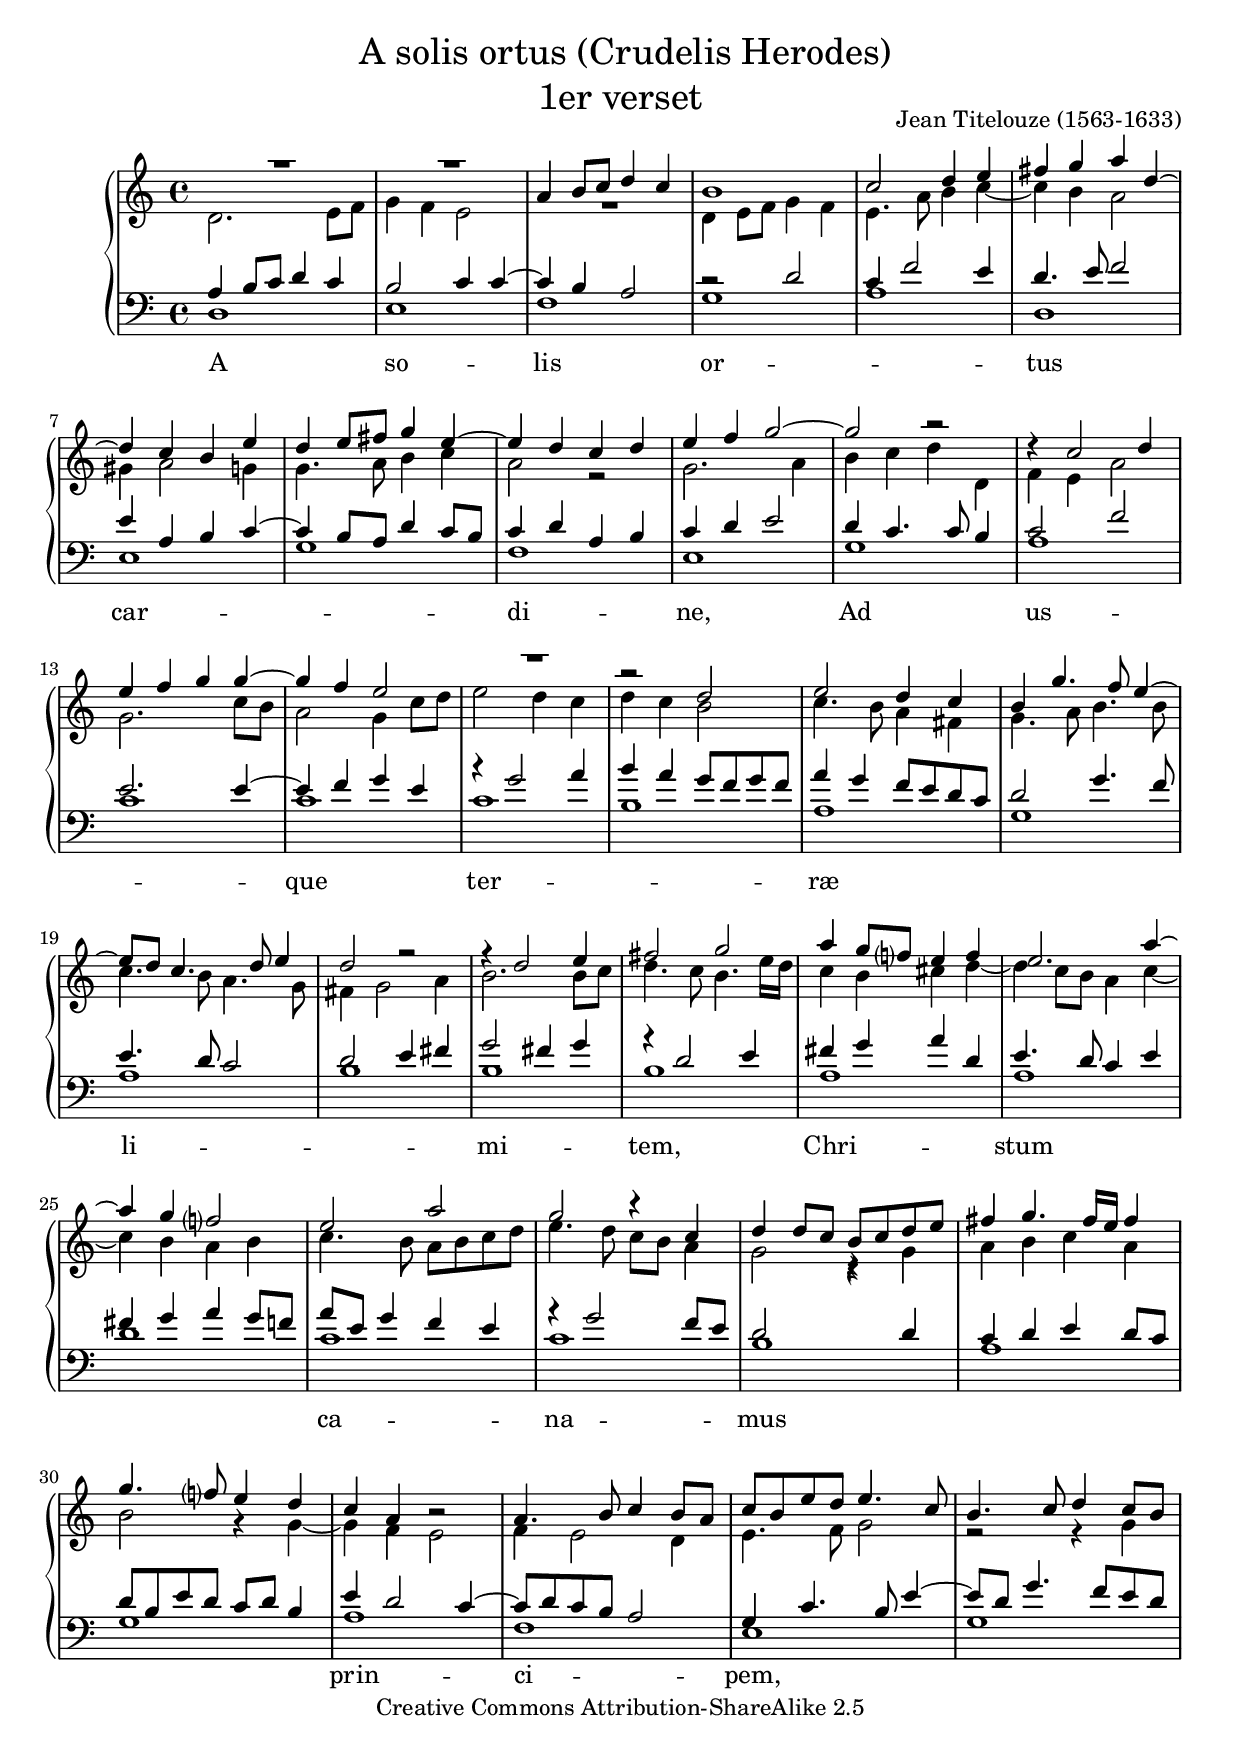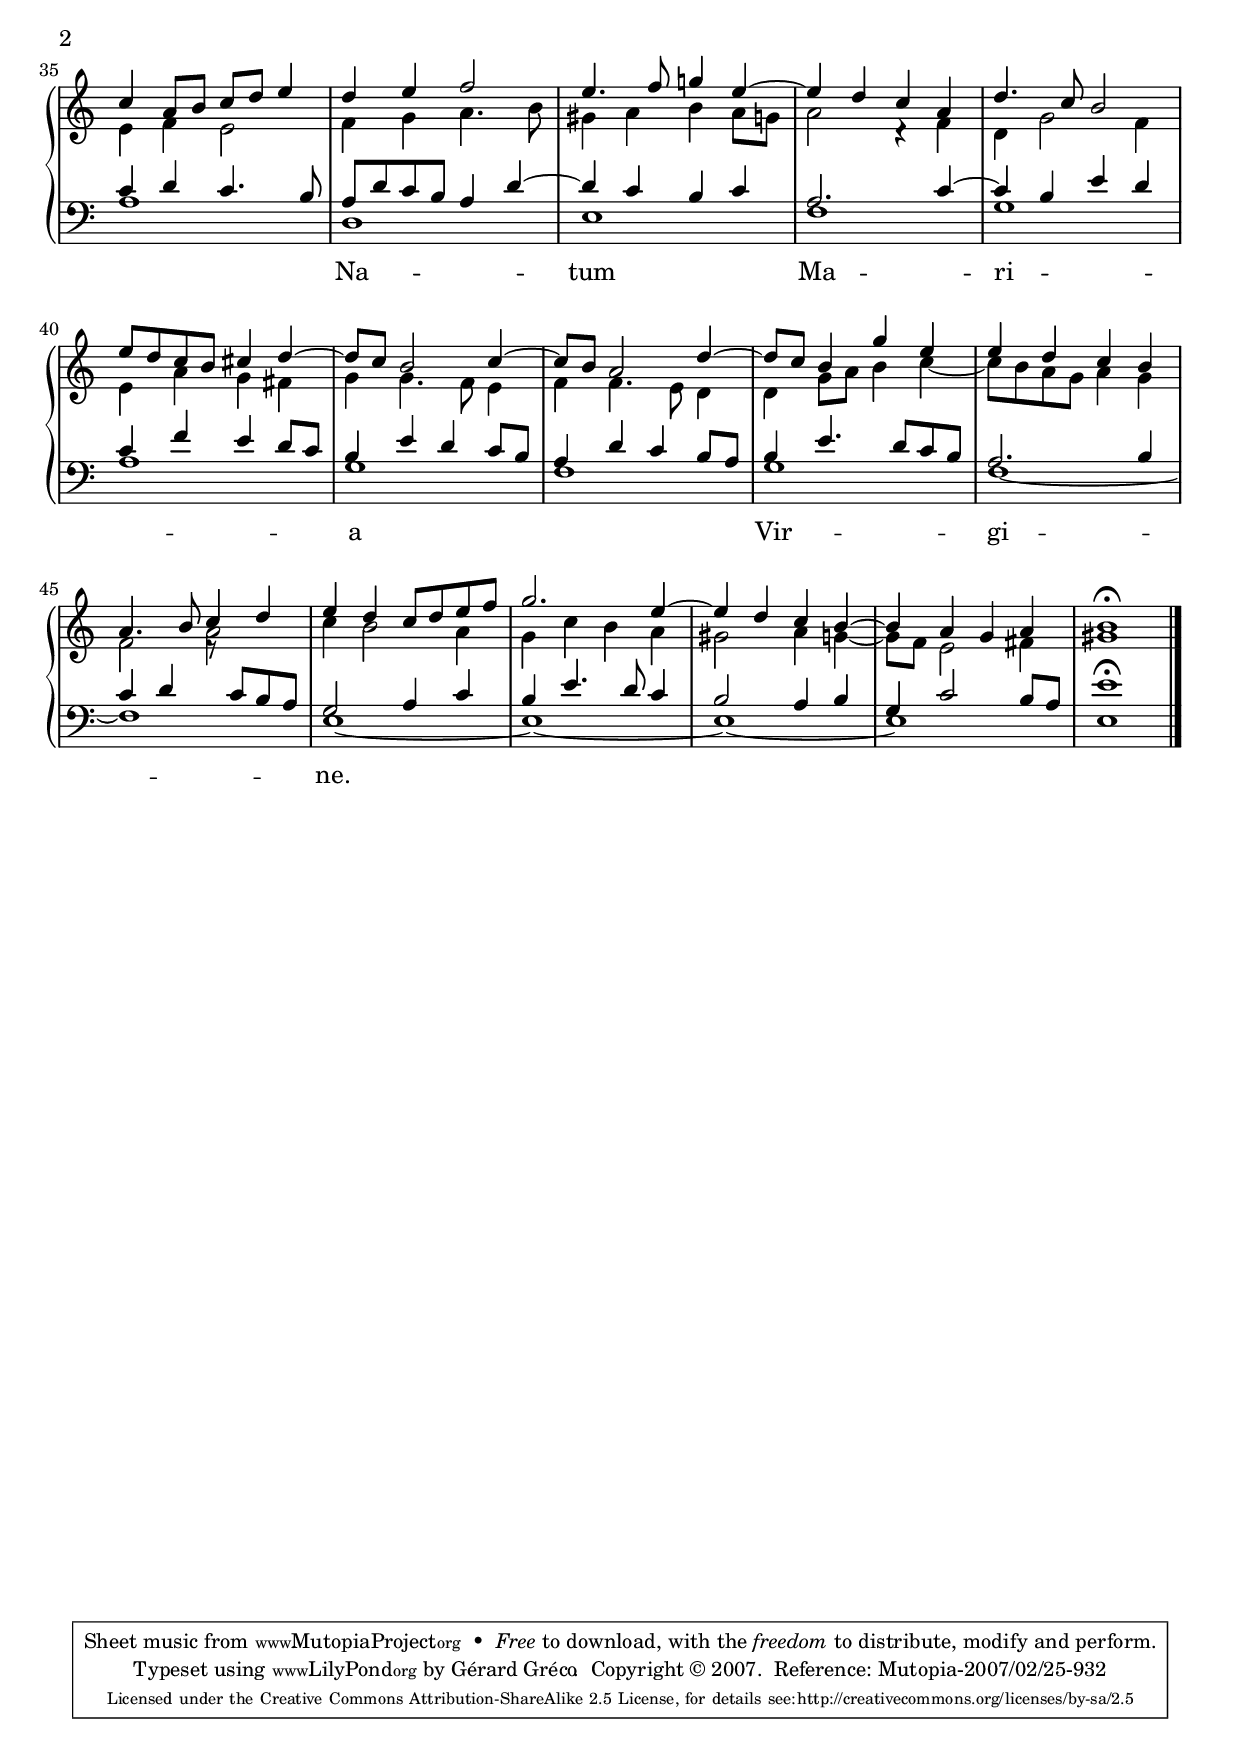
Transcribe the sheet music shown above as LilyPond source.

% -*- mode: LilyPond-mode ; coding: utf-8 -*-
\version "2.10.15"
\include "italiano.ly" 
%%
%% Version 0 
%%
\header{
  title = \markup {\center-align { \medium " A solis ortus (Crudelis Herodes)"  \medium "1er verset" }}
  subtitle = ""
  piece = "" 
  instrument = ""
  composer = "Jean Titelouze (1563-1633)"
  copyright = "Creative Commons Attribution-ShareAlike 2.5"
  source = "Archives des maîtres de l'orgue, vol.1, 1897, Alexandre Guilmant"
  opus = ""
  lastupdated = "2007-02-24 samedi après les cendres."
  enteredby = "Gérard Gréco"
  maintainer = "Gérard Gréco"
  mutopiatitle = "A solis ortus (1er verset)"
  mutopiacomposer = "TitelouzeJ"
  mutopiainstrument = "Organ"
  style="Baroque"
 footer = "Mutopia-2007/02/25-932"
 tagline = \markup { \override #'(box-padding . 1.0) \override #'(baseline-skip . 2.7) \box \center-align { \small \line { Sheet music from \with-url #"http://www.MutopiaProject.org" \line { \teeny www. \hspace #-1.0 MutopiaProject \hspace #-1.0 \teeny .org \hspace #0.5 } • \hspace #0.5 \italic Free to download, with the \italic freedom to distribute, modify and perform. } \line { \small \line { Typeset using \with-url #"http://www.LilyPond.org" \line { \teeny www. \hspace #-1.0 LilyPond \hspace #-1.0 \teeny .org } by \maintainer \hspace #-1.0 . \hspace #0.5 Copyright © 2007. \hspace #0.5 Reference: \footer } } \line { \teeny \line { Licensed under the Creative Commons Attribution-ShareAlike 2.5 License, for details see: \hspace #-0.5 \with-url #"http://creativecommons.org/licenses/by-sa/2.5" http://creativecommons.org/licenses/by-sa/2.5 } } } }
}

%#(set-default-paper-size "a4" 'landscape)
%#(set-global-staff-size 20)

% macros von Urs Metzger
adjustSlash = { \once \override TextScript #'extra-offset = #'( -2 . 5 ) }
halsdown = { \stemDown \tieDown \slurDown }
halsneutral = { \stemNeutral \tieNeutral \slurNeutral }
halsup = { \stemUp \tieUp \slurUp}
hideBrackets = { \override TupletBracket #'bracket-visibility = ##f }
hideTripletNumber = { \set tupletNumberFormatFunction = #'() }
mmrestdown = { \once \override MultiMeasureRest #'staff-position = #-2 }
mmrestdownn = { \once \override MultiMeasureRest #'staff-position = #-4 }
mmrestup = { \once \override MultiMeasureRest #'staff-position = #4 }
mmrestupp = { \once \override MultiMeasureRest #'staff-position = #6 }
mmrestuppp = { \once \override MultiMeasureRest #'staff-position = #8 }
mmrestupppp = { \once \override MultiMeasureRest #'staff-position = #10 }
noflag = { \once \override Stem #'flag-style = #'no-flag }
restdownnn = { \once \override MultiMeasureRest #'extra-offset = #'( 0.0 . -3.0 ) }
restright = { \once \override Rest #'extra-offset = #'( 4.0 . 0.0 ) }
scriptdown = { \once \override Script #'extra-offset = #'(0 . -1.3) }
scriptdownn = { \once \override Script #'extra-offset = #'(0 . -2.3) }
scriptdownnn = { \once \override Script #'extra-offset = #'(0 . -3.3) }
scriptup = { \once \override Script #'extra-offset = #'(0 . 1.3) }
showBrackets = { \override TupletBracket #'bracket-visibility = ##t }
staffdown = { \change Staff = "basse" \halsup }
staffup = { \change Staff = "dessus" \halsdown }
std = { \change Staff = "basse" }
stu = { \change Staff = "dessus" }

% macros von Roland Goretzki.
#(use-modules (ice-9 optargs))
#(define*-public (mus:make-context context element #:key id (operations '()))
  "Base function for building ContextSpeccedMusic objects."
  (apply make-music (append (list 'ContextSpeccedMusic
                                  'property-operations operations
                                  'context-type context
                                  'element element)
                            (if id (list 'context-id id) '()))))
#(define*-public (mus:override context layout property val #:optional once)
  (mus:make-context context (make-music 'OverrideProperty
                                        'once once
                                        'grob-property property
                                        'grob-value val
                                        'symbol layout)))
#(define* (silun dx dy #:optional once)
  (ly:export (mus:override 'Bottom 'Rest 'extra-offset (cons dx dy) once)))

#(define* (silaa dx #:optional once)
  (ly:export (mus:override 'Bottom 'MultiMeasureRest 'staff-position dx once)))

global = {
  \key la \minor
  \time 4/4
}

soprano = \relative do'' {
  \global \halsup
  %%  1 :
  #(silaa +4 #f) R1 
  R1 
  la4 si8 do8 re4 do4 
  si1 
  %%  5 :
  do2 re4 mi4 
  fad4 sol4 la4 re,4 ~
  re4 do4 si4 mi4 
  re4 mi8 fad8 sol4 mi4 ~
  mi4 re4 do4 re4 
  %% 10 :
  mi4 fa4 sol2 ~
  sol2 r2 
  #(silun 0.0 -1 #t) r4 do,2 re4 
  mi4 fa4 sol4 sol4 ~
  sol4 fa4 mi2 
  %% 15 :
  #(silaa +8 #t) R1 
  r2 re2 
  mi2 re4 do4 
  si4 sol'4. fa8 mi4 ~
  mi8 re8 do4. re8 mi4 
  %% 20 :
  re2 #(silun 0.0 +1 #t) r2 
  #(silun 0.0 -1 #t) r4 re2 mi4 
  fad2 sol2 
  la4 sol8 fa?8 mi4 fa4 
  mi2. la4 ~
  %% 25 :
  la4 sol4 fa?2 
  mi2 la2 
  sol2 r4 do,4 
  re4 re8 do8 si8 do8 re8 mi8 
  fad4 sol4. fad16 mi16 fad4 
  %% 30 :
  sol4. fa?8 mi4 re4 
  do4 la4 r2 
  la4. si8 do4 si8 la8 
  do8 si8 mi8 re8 mi4. do8 
  si4. do8 re4 do8 si8 
  %% 35 :
  do4 la8 si8 do8 re8 mi4 
  re4 mi4 fa2 
  mi4. fa8 sol!4 mi4 ~
  mi4 re4 do4 la4 
  re4. do8 si2 
  %% 40 :
  mi8 re8 do8 si8 dod4 re4 ~
  re8 do8 si2 do4 ~
  do8 si8 la2 re4 ~
  re8 do8 si4 sol'4 mi4 
  mi4 re4 do4 si4 
  %% 45 :
  la4. si8 do4 re4 
  mi4 re4 do8 re8 mi8 fa8 
  sol2. mi4 ~ 
  mi4 re4 do4 si4 ~
  si4 la4 sol4 la4 
  %% 50 :
  si1^\fermata  \bar "|."
}

alto = \relative do' {
  \global \halsdown
  %%  1 :
  re2. mi8 fa8 
  sol4 fa4 mi2 
  #(silaa -4 #t) R1 
  re4 mi8 fa8 sol4 fa4 
  %%  5 :
  mi4. la8 si4 do4 ~
  do4 si4 la2 
  sold4 la2 sol4 
  sol4. la8 si4 do4 
  la2 r2 
  %% 10 :
  sol2. la4 
  si4 do4 re4 re,4 
  fa4 mi4 la2 
  sol2. do8 si8 
  la2 sol4 do8 re8 
  %% 15 :
  mi2 re4 do4 
  re4 do4 si2 
  do4. si8 la4 fad4 
  \dotsDown sol4. la8 \dotsNeutral si4. si8 
  \dotsDown do4. \dotsNeutral si8 la4. sol8 
  %% 20 :
  fad4 sol2 la4 
  si2. si8 do8 
  \dotsDown re4. do8 \dotsNeutral  si4. mi16 re16 
  do4 si4 dod4 re4 ~
  re4 do8 si8 la4 do4 ~
  %% 25 :
  do4 si4 la4 si4 
  do4. si8 la8 si8 do8 re8 
  mi4. re8 do8 si8 la4 
  sol2 #(silun 0.0 +0.5 #t) r4 sol4 
  la4 si4 do4 la4 
  %% 30 :
  si2 #(silun 0.0 +1 #t) r4 sol4 ~
  sol4 fa4 mi2 
  fa4 mi2 re4 
  mi4. fa8 sol2 
  r2 r4 sol4 
  %% 35 :
  mi4 fa4 mi2 
  fa4 sol4 la4. si8
  sold4 la4 si4 la8 sol8 
  la2 #(silun 0.0 +0.5 #t) r4 fa4 
  re4 sol2 fa4 
  %% 40 :
  mi4 la4 sol4 fad4 
  sol4 \dotsDown sol4. fa8 \dotsNeutral mi4 
  fa4 fa4. mi8 re4 
  re4 sol8 la8 si4 do4 ~
  do8 si8 la8 sol8 la4 sol4 
  %% 45 :
  fa2 la2 
  do4 si2 la4 
  sol4 do4 si4 la4 
  sold2 la4 sol4 ~
  sol8 fa8 mi2 fad4 
  %% 50 :
  sold1 
}

tenor = \relative do' {
  \global \halsup
  %%  1 :
  la4 si8 do8 re4 do4 
  si2 do4 do4 ~
  do4 si4 la2 
  r2 re2
  %%  5 :
  do4 fa2 mi4 
  re4. mi8 fa2 
  mi4 la,4 si4 do4 ~
  do4 si8 la8 re4 do8 si8 
  do4 re4 la4 si4 
  %% 10 :
  do4 re4 mi2 
  re4 do4. do8 si4 
  do2 fa2 
  mi2. mi4 ~
  mi4 fa4 sol4 mi4 
  %% 15 :
  r4 sol2 la4 
  si4 la4 sol8 fa8 sol8 fa8 
  la4 sol4 fa8 mi8 re8 do8 
  re2 sol4. fa8 
  mi4. re8 do2 
  %% 20 :
  re2 mi4 fad4 
  sol2 fad4 sol4
  r4 re2 mi4 
  fad4 sol4 la4 re,4 
  mi4. re8 do4 mi4 
  %% 25 :
  fad4 sol4 la4 sol8 fa8 
  la8 mi8 sol4 fa4 mi4 
  #(silun 0.0 -0.5 #t) r4 sol2 fa8 mi8 
  re2 #(silun 0.0 +4 #t) r4 re4 
  do4 re4 mi4 re8 do8 
  %% 30 :
  re8 si8 mi8 re8 do8 re8 si4 
  mi4 re2 do4 ~
  do8 re8 do8 si8 la2 
  sol4 do4. si8 mi4 ~
  mi8 re8 sol4. fa8 mi8 re8 
  %% 35 :
  do4 re4 do4. si8 
  la8 re8 do8 si8 la4 re4 ~
  re4 do4 si4 do4 
  la2. do4 ~
  do4 si4 mi4 re4 
  %% 40 :
  do4 fa4 mi4 re8 do8 
  si4 mi4 re4 do8 si8 
  la4 re4 do4 si8 la8 
  si4 mi4. re8 do8 si8 
  la2. si4 
  %% 45 :
  do4 re4  #(silun 0.0 +4 #t) r8 do8 si8 la8 
  sol2 la4 do4 
  si4 mi4. re8 do4 
  si2 la4 si4 
  sol4 do2 si8 la8 
  %% 50 :
  mi'1 ^\fermata
}

basse = \relative do { 
  \global \halsdown
  %%  1 :
  re1 mi1 fa1 sol1 
  %%  5 :    
  la1 re,1 mi1 sol1 fa1
  %% 10 :
  mi1 sol1 la1 do1 do1 
  %% 15 :
  do1 si1 la1 sol1 la1
  %% 20 :
  si1 si1 si1 la1 la1
  %% 25 :
  re1 do1 do1 si1 la1
  %% 30 :
  sol1 la1 fa1 mi1 sol1
  %% 35 :
  la1 re,1 mi1 fa1 sol1
  %% 40 :
  la1 sol1 fa1 sol1 fa1
  %% 45 :
  ~ fa1 mi1 ~ mi1 ~ mi1 ~ mi1
  %% 50 :
  mi1 
}


cantusfirmus=\lyricmode{

  %%
  %% A solis ortus cardine,
  %% Ad usque terræ limitem,
  %% Christum canamus principem,
  %% Natum Maria Virgine.
  %%
  
  A1
  so1 --
  lis1
  or1 --
  \skip 1
  tus1
  car1 --
  \skip 1
  di1 --
  ne,
  Ad
  us1 --
  \skip 1
  que1
  ter --
  \skip 1
  ræ1
  \skip 1
  li --
  \skip 1
  mi1 --
  tem,
  Chri --
  stum
  \skip 1
  ca1 --
  na1 --
  mus
  \skip 1
  \skip 1
  prin1 --
  ci --
  pem,
  \skip 1
  \skip 1
  Na1 --
  tum
  Ma1 -- 
  ri --
  \skip 1
  a1
  \skip 1
  Vir1 --
  gi --
  \skip 1
  ne.
  \skip 1 
  \skip 1 
  \skip 1 
  \skip 1 
}

sopranomidi = \relative do'' {
  \halsup
  %%  1 :
  #(silaa +4 #f) R1 
  R1 
  la4 si8 do8 re4 do4 
  si1 
  %%  5 :
  do2 re4 mi4 
  fad4 sol4 la4 re,4 ~
  re4 do4 si4 mi4 
  re4 mi8 fad8 sol4 mi4 ~
  mi4 re4 do4 re4 
  %% 10 :
  mi4 fa4 sol2 ~
  sol2 r2 
  #(silun 0.0 -1 #t) r4 do,2 re4 
  %% ================
  %%> ORIGINAL > mi4 fa4 sol4 sol4 ~
  mi4 fa4 sol8 r8 sol4 ~
  sol4 fa4 mi2 
  %% 15 :
  #(silaa +8 #t) R1 
  r2 re2 
  mi2 re4 do4 
  si4 sol'4. fa8 mi4 ~
  mi8 re8 do4. re8 mi4 
  %% 20 :
  re2 #(silun 0.0 +1 #t) r2 
  #(silun 0.0 -1 #t) r4 re2 mi4 
  fad2 sol2 
  la4 sol8 fa8 mi4 fa4 
  mi2. la4 ~
  %% 25 :
  la4 sol4 fa2 
  mi2 la2 
  sol2 r4 do,4 
  re4 re8 do8 si8 do8 re8 mi8 
  fad4 sol4. fad16 mi16 fad4 
  %% 30 :
  sol4. fa8 mi4 re4 
  do4 la4 r2 
  la4. si8 do4 si8 la8 
  do8 si8 mi8 re8 mi4. do8 
  si4. do8 re4 do8 si8 
  %% 35 :
  do4 la8 si8 do8 re8 mi4 
  re4 mi4 fa2 
  mi4. fa8 sol!4 mi4 ~
  mi4 re4 do4 la4 
  re4. do8 si2 
  %% 40 :
  mi8 re8 do8 si8 dod4 re4 ~
  re8 do8 si2 do4 ~
  do8 si8 la2 re4 ~
  %% ================
  %% > ORIGINAL > re8 do8 si4 sol'4 mi4 
  re8 do8 si4 sol'4 mi8 r8 
  mi4 re4 do4 si4 
  %% 45 :
  la4. si8 do4 re4 
  mi4 re4 do8 re8 mi8 fa8 
  sol2. mi4 ~ 
  mi4 re4 do4 si4 ~
  si4 la4 sol4 la4 
  %% 50 :
  si1^\fermata  \bar "|."
}

altomidi = \relative do' {
  \global \halsdown
  %%  1 :
  re2. mi8 fa8 
  sol4 fa4 mi2 
  R1 
  re4 mi8 fa8 sol4 fa4 
  %%  5 :
  mi4. la8 si4 do4 ~
  do4 si4 la2 
  sold4 la2 sol4 
  sol4. la8 si4 do4 
  la2 r2 
  %% 10 :
  sol2. la4 
  si4 do4 re4 re,4 
  fa4 mi4 la2 
  sol2. do8 si8 
  la2 sol4 do8 re8 
  %% 15 :
  mi2 re4 do4 
  re4 do4 si2 
  do4. si8 la4 fad4 
  \dotsDown sol4. la8 \dotsNeutral si4. si8 
  \dotsDown do4. \dotsNeutral si8 la4. sol8 
  %% 20 :
  fad4 sol2 la4 
  si2. si8 do8 
  \dotsDown re4. do8 \dotsNeutral  si4. mi16 re16 
  do4 si4 dod4 re4 ~
  re4 do8 si8 la4 do4 ~
  %% 25 :
  do4 si4 la4 si4 
  do4. si8 la8 si8 do8 re8 
  mi4. re8 do8 si8 la4 
  sol2 #(silun 0.0 +0.5 #t) r4 sol4 
  la4 si4 do4 la4 
  %% 30 :
  si2 #(silun 0.0 +1 #t) r4 sol4 ~
  sol4 fa4 mi2 
  fa4 mi2 re4 
  mi4. fa8 sol2 
  r2 r4 sol4 
  %% 35 :
  mi4 fa4 mi2 
  fa4 sol4 la4. si8
  sold4 la4 si4 la8 sol8 
  la2 #(silun 0.0 +0.5 #t) r4 fa4 
  re4 sol2 fa4 
  %% 40 :
  mi4 la4 sol4 fad4 
  %%>================
  %%> ORIGINAL > sol4 \dotsDown sol4. fa8 \dotsNeutral mi4 
  sol8 r8 \dotsDown sol4. fa8 \dotsNeutral mi4 
  %%>================
  %%> ORIGINAL > fa4 fa4. mi8 re4 
  fa8 r8 fa4. mi8 re4 
  re4 sol8 la8 si4 do4 ~
  do8 si8 la8 sol8 la4 sol4 
  %% 45 :
  fa2 la2 
  do4 si2 la4 
  sol4 do4 si4 la4 
  sold2 la4 sol4 ~
  sol8 fa8 mi2 fad4 
  %% 50 :
  sold1 
}

tenormidi = \relative do' {
  \global
  \halsup
  %%  1 :
  la4 si8 do8 re4 do4 
  %%>================
  %%> ORIGINAL > si2 do4 do4 ~
  si2 do8 r8 do4 ~
  do4 si4 la2 
  r2 re2
  %%  5 :
  do4 fa2 mi4 
  re4. mi8 fa2 
  mi4 la,4 si4 do4 ~
  do4 si8 la8 re4 do8 si8 
  do4 re4 la4 si4 
  %% 10 :
  do4 re4 mi2 
  re4 do4. do8 si4 
  do2 fa2 
  mi2. mi4 ~
  mi4 fa4 sol4 mi4 
  %% 15 :
  r4 sol2 la4 
  si4 la4 sol8 fa8 sol8 fa8 
  la4 sol4 fa8 mi8 re8 do8 
  re2 sol4. fa8 
  mi4. re8 do2 
  %% 20 :
  re2 mi4 fad4 
  sol2 fad4 sol4
  r4 re2 mi4 
  fad4 sol4 la4 re,4 
  mi4. re8 do4 mi4 
  %% 25 :
  fad4 sol4 la4 sol8 fa8 
  la8 mi8 sol4 fa4 mi4 
  #(silun 0.0 -0.5 #t) r4 sol2 fa8 mi8 
  re2 #(silun 0.0 +4 #t) r4 re4 
  do4 re4 mi4 re8 do8 
  %% 30 :
  re8 si8 mi8 re8 do8 re8 si4 
  mi4 re2 do4 ~
  do8 re8 do8 si8 la2 
  sol4 do4. si8 mi4 ~
  mi8 re8 sol4. fa8 mi8 re8 
  %% 35 :
  do4 re4 do4. si8 
  la8 re8 do8 si8 la4 re4 ~
  re4 do4 si4 do4 
  la2. do4 ~
  do4 si4 mi4 re4 
  %% 40 :
  do4 fa4 mi4 re8 do8 
  si4 mi4 re4 do8 si8 
  la4 re4 do4 si8 la8 
  si4 mi4. re8 do8 si8 
  la2. si4 
  %% 45 :
  do4 re4  #(silun 0.0 +4 #t) r8 do8 si8 la8 
  sol2 la4 do4 
  si4 mi4. re8 do4 
  si2 la4 si4 
  sol4 do2 si8 la8 
  %% 50 :
  mi'1 ^\fermata
}

bassemidi = \relative do { 
  \global \halsdown
  %%  1 :
  re1 mi1 fa1 sol1 
  %%  5 :    
  la1 re,1 mi1 sol1 fa1
  %% 10 :
  %%>================
  %%> ORIGINAL > mi1 sol1 la1 do1 do1 
  mi1 sol1 la1 do2.. r8 do1 
  %% 15 :
  do1 si1 la1 sol1 la1
  %% 20 :
  si2.. r8 si2.. r8 si1 la2.. r8 la1
  %% 25 :
  re1 do2.. r8 do1 si1 la1
  %% 30 :
  sol1 la1 fa1 mi1 sol1
  %% 35 :
  la1 re,1 mi1 fa1 sol1
  %% 40 :
  la1 sol1 fa1 sol1 fa1
  %% 45 :
  ~ fa1 mi1 ~ mi1 ~ mi1 ~ mi2. r8
  %% 50 :
  mi1 
}

\paper {
  %betweensystempadding = 1\mm
  %betweensystemspace = 1\mm
  %raggedbottom = ##t
  %raggedlastbottom = ##t
  %headsep = 1\mm
  %aftertitlespace = 1\mm
  indent = 1\cm
  %bottommargin = 4\mm 
  %topmargin = 1\mm
}

\score{
 <<
  \new PianoStaff 
  <<
    \new Staff = "dessus" << 
      \clef "violin"
      \soprano
      \alto
    >>
    \new Staff = "basse" << 
      \clef "bass" 
      \tenor
      \basse
    >>
  >>
  \context Lyrics \cantusfirmus
 >>

  \layout{
  }
}


\score { 
  <<
    \new Staff {
      \set Staff.midiInstrument = "pan flute"
      \sopranomidi
    }
    \new Staff {
      \set Staff.midiInstrument = "recorder"
      \transpose do do' 
      \sopranomidi
      }
    \new Staff {
      \set Staff.midiInstrument = "pan flute"
      \altomidi
    }
    \new Staff {
      \set Staff.midiInstrument = "recorder"
      \transpose do do' 
      \altomidi
      }
    \new Staff {
      \set Staff.midiInstrument = "pan flute"
      \tenormidi
    }
    \new Staff {
      \set Staff.midiInstrument = "recorder"
      \transpose do do' 
      \tenormidi
    }
    \new Staff {
      \set Staff.midiInstrument = "pan flute"
      \bassemidi
    }
    \new Staff {
      \set Staff.midiInstrument = "recorder"
      \transpose do do, 
      \bassemidi
    }
    \new Staff { % tempo staff
      s1* 48
      \tempo 2 = 45 s4 \tempo 2 = 40 s4 \tempo 2 = 30 s4 \tempo 2 = 25 s4
      \tempo 2 = 20 s1
    }

  >>

  \midi{ 
    \context {
       \Score
       tempoWholesPerMinute = #(ly:make-moment 50 2)
     }
  }

}
  
